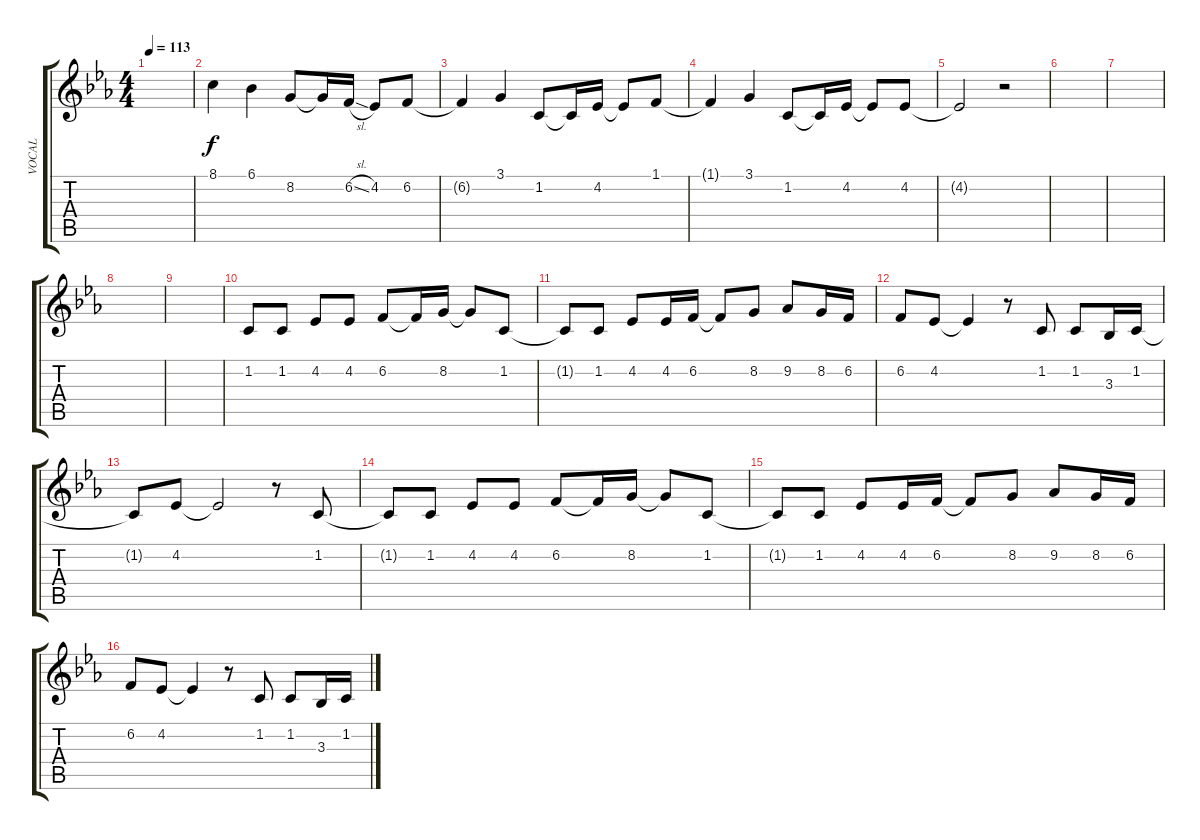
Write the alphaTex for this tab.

\track ("VOCAL" "VOCAL") {instrument clarinet}
\staff {score tabs}
\tuning (E4 B3 G3 D3 A2 E2) {hide}
\ts (4 4)
\tempo 113
\clef g2
\ks cminor
|
8.1.4 6.1.4 8.2.8 8.2{t}.16 6.2{sl}.16 4.2.8 6.2.8 |
6.2{t}.4 3.1.4 1.2.8 1.2{t}.16 4.2.16 4.2{t}.8 1.1.8 |
1.1{t}.4 3.1.4 1.2.8 1.2{t}.16 4.2.16 4.2{t}.8 4.2.8 |
4.2{t}.2 r.2 |
|
|
|
|
1.2.8 1.2.8 4.2.8 4.2.8 6.2.8 6.2{t}.16 8.2.16 8.2{t}.8 1.2.8 |
1.2{t}.8 1.2.8 4.2.8 4.2.16 6.2.16 6.2{t}.8 8.2.8 9.2.8 8.2.16 6.2.16 |
6.2.8 4.2.8 4.2{t}.4 r.8 1.2.8 1.2.8 3.3.16 1.2.16 |
1.2{t}.8 4.2.8 4.2{t}.2 r.8 1.2.8 |
1.2{t}.8 1.2.8 4.2.8 4.2.8 6.2.8 6.2{t}.16 8.2.16 8.2{t}.8 1.2.8 |
1.2{t}.8 1.2.8 4.2.8 4.2.16 6.2.16 6.2{t}.8 8.2.8 9.2.8 8.2.16 6.2.16 |
6.2.8 4.2.8 4.2{t}.4 r.8 1.2.8 1.2.8 3.3.16 1.2.16
